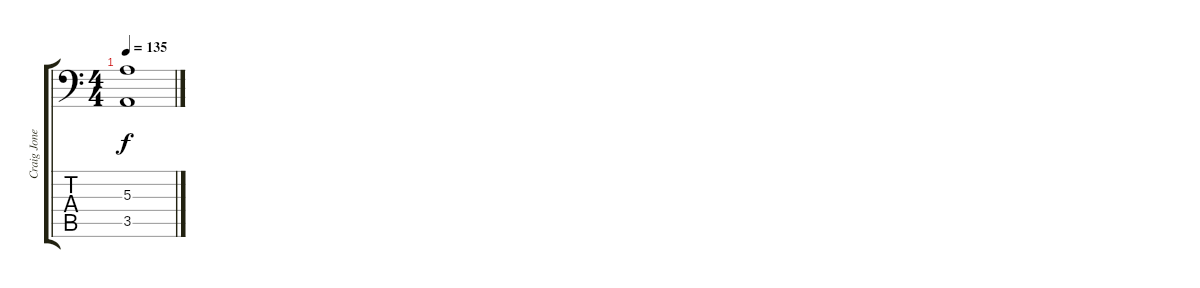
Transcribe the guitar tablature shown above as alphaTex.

\track ("Craig Jones" "Craig Jone") {instrument acousticgrandpiano}
\staff {score tabs}
\tuning (Db5 Ab3 E3 B2 Gb2 B0) {hide}
\ts (4 4)
\tempo 135
\clef f4
\ks c
(5.3{t} 3.5{t}).1{dy f}
